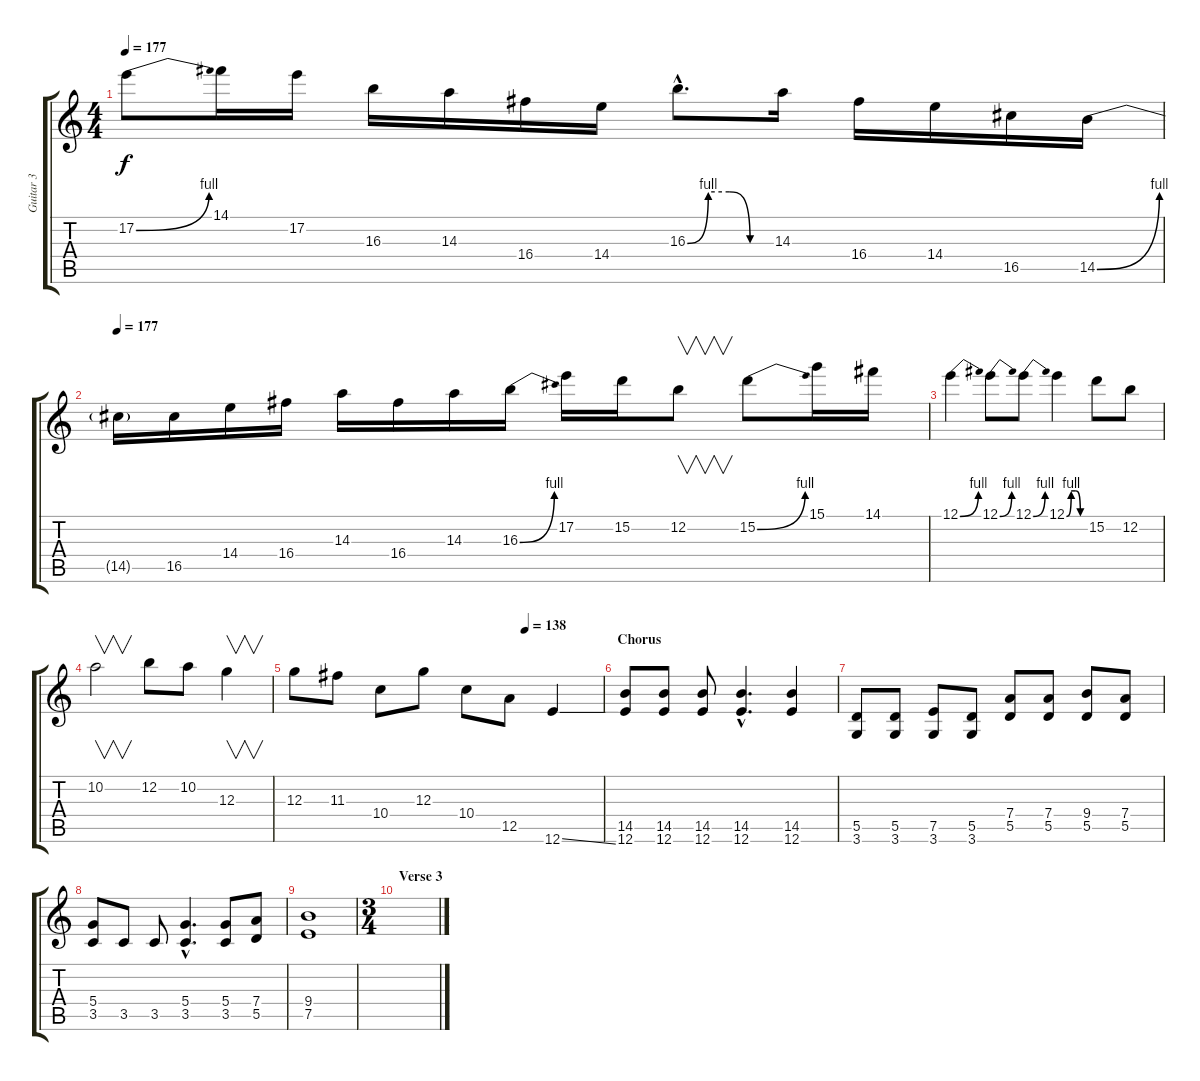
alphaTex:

\track ("Guitar 3" "Guitar 3") {instrument distortionguitar}
\staff {score tabs}
\tuning (E4 B3 G3 D3 A2 E2) {hide}
\ts (4 4)
\tempo 177
\clef g2
\ks c
17.2{be (bend 0 0 60 4)}.8{dy f} 14.1.16 17.2.16 16.3.16 14.3.16 16.4.16 14.4.16 16.3{be (custom 0 0 15 4 30 4 45 0 60 0) hac}.8{d} 14.3.16 16.4.16 14.4.16 16.5.16 14.5{be (bend 0 0 60 4)}.16 |
\tempo 177
14.5{t}.16 16.5.16 14.4.16 16.4.16 14.3.16 16.4.16 14.3.16 16.3{be (bend 0 0 60 4)}.16 17.2.16 15.2.16 12.2.8{v} 15.2{be (bend 0 0 60 4)}.8 15.1.16 14.1.16 |
12.1{be (bend 0 0 60 4)}.4 12.1{be (bend 0 0 60 4)}.8 12.1{be (bend 0 0 60 4)}.8 12.1{be (custom 0 0 15 4 30 4 45 0 60 0)}.4 15.2.8 12.2.8 |
10.2.2{v} 12.2.8 10.2.8 12.3.4{v} |
\tempo (138 0.75)
12.3.8 11.3.8 10.4.8 12.3.8 10.4.8 12.5.8 12.6{ss}.4 |
\section ("" "Chorus")
(14.5 12.6).8 (14.5 12.6).8 (14.5 12.6).8 (14.5{hac} 12.6{hac}).4{d} (14.5 12.6).4 |
(5.5 3.6).8 (5.5 3.6).8 (7.5 3.6).8 (5.5 3.6).8 (7.4 5.5).8 (7.4 5.5).8 (9.4 5.5).8 (7.4 5.5).8 |
(5.4 3.5).8 3.5.8 3.5.8 (5.4{hac} 3.5{hac}).4{d} (5.4 3.5).8 (7.4 5.5).8 |
(9.4 7.5).1 |
\ts (3 4)
\section ("" "Verse 3")
